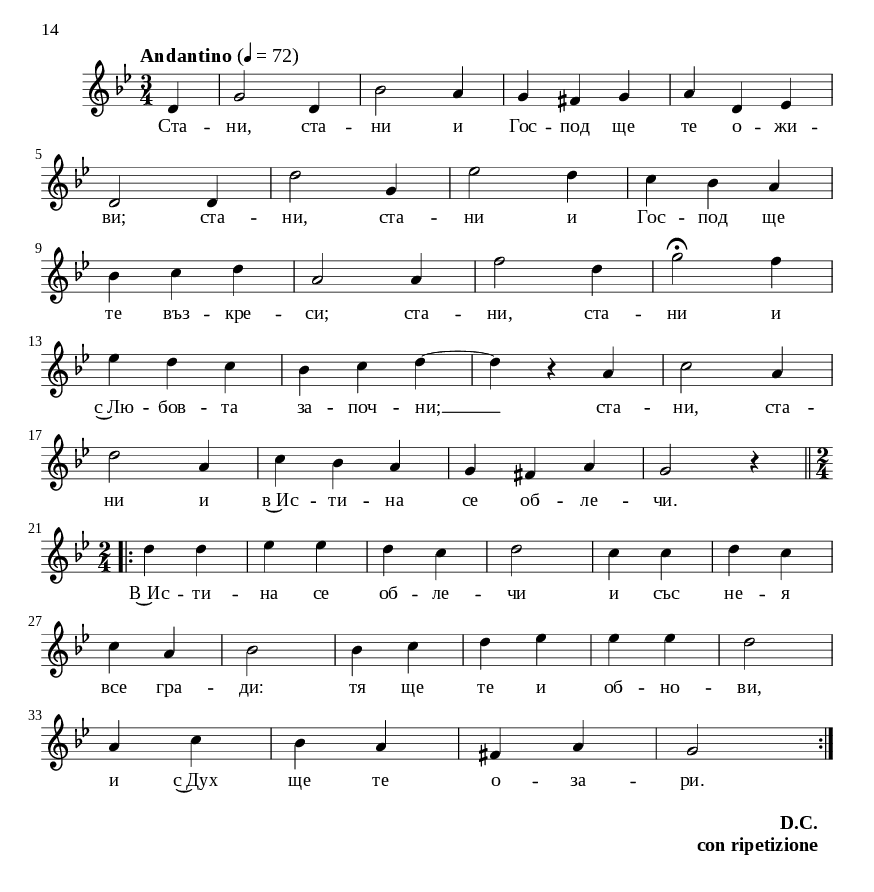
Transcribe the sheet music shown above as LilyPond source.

\version "2.24.4"

% include paper part and global functions
\include "include/globals.ily"

\bookpart {

  \label #'ref028
  \tocItem \markup "Стани, стани"

  \include "include/bookpart-paper.ily"
  \paper {
      print-first-page-number = ##t
      bookpart-level-page-numbering = ##t
  print-page-number = ##t
      first-page-number = #14
}
\score {
    \include "include/score-layout.ily"

    \new Voice \absolute {
      \clef treble
      \key g \minor
      \time 3/4
      \tempoFunc "Andantino" 4 "72"
      \autoBeamOff
      \partial 4
      d'4 | g'2 d'4 | bes'2 a'4 | g'4 fis' g' |  a'4 d' es'  \break
      d'2 d'4 |  d''2 g'4 | es''2 d''4 | c''4 bes' a' \break |
      bes'4 c'' d'' | a'2 a'4 | f''2 d''4 |  g''2 \fermata f''4 \break |
      es''4 d'' c'' | bes'4 c'' d'' ~ | d''4  r a' | c''2 a'4 \break |
      d''2 a'4 | c''4 bes' a' | g'4 fis' a' | g'2 r4 | \time 2/4 \break |
      \bar ".|:-||" d''4 d'' es'' es'' | d''4 c''|  d''2 | c''4 c'' d'' c'' \break |
      c'' a' | bes'2 | bes'4 c'' d'' es'' | es''4 es'' | d''2 \break |
      a'4 c'' bes' a' | fis'4 a' | g'2  \bar ":|." \break
    }


    \addlyrics {
      Ста -- ни, ста -- ни и Гос -- под ще те о -- жи -- ви;
      ста -- ни, ста -- ни и Гос -- под ще те въз --
      кре -- си; ста -- ни, ста -- ни и с~Лю -- бов --
      та за -- поч -- ни; __ ста -- ни, ста -- ни и в~Ис
      -- ти -- на се об -- ле -- чи. В~Ис -- ти -- на
      се об -- ле -- чи и със не -- я все гра -- ди:
      тя ще те и об -- но -- ви, и с~Дух ще те о
      -- за -- ри.}

        \header {
          title = \titleFunc #'ref_desc_3 "Стани, стани" "Stani, stani"
        }

        \midi{}

      } % score

      \markup \dc-two "D.C." "con ripetizione"
      

    } % bookpart
